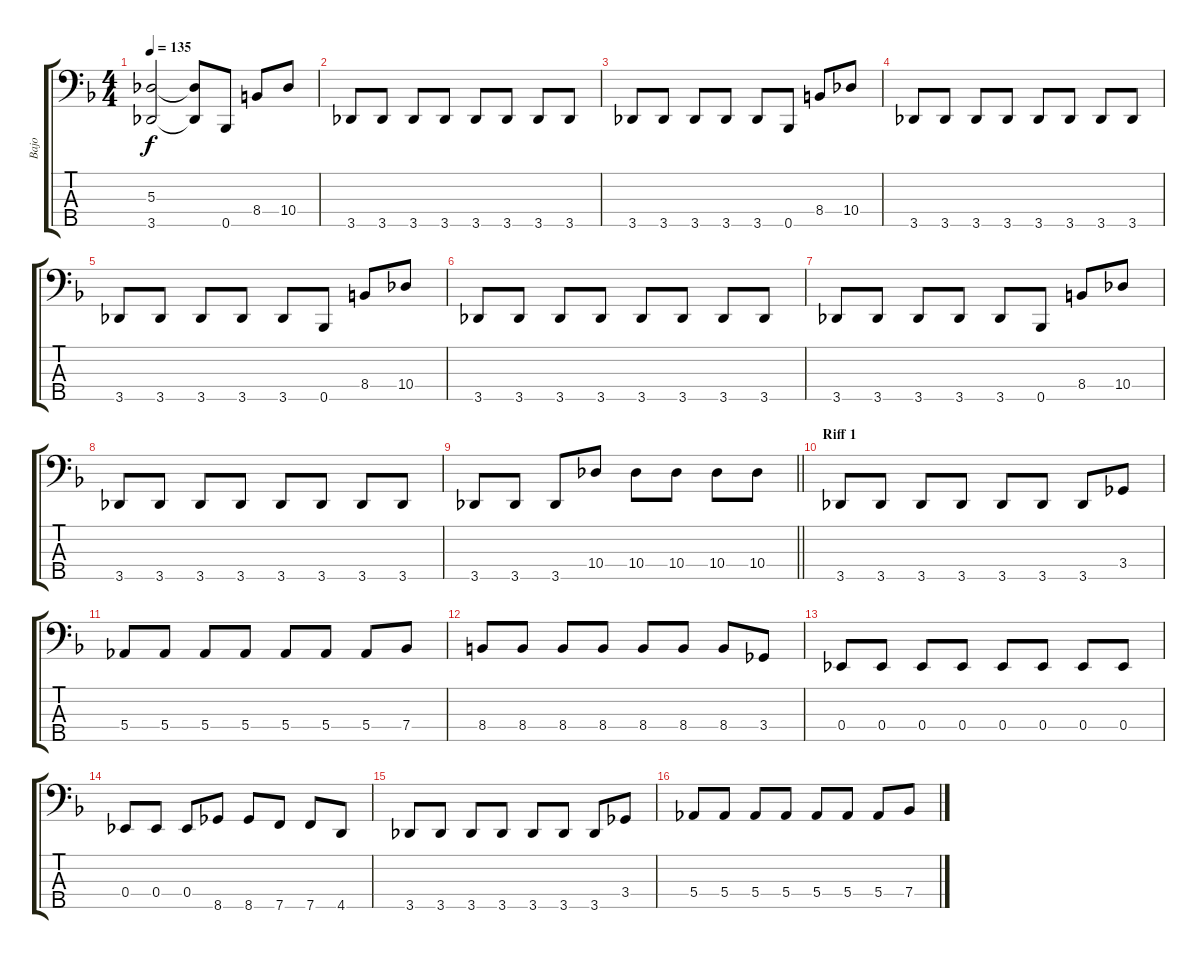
\track ("Bajo" "Bajo") {instrument electricbasspick}
\staff {score tabs}
\tuning (Gb2 Db2 Ab1 Eb1 Bb0) {hide}
\ts (4 4)
\tempo 135
\clef f4
\ks dminor
(5.3 3.5).2{dy f} (5.3{t} 3.5{t}).8 0.5.8 8.4.8 10.4.8 |
3.5.8 3.5.8 3.5.8 3.5.8 3.5.8 3.5.8 3.5.8 3.5.8 |
3.5.8 3.5.8 3.5.8 3.5.8 3.5.8 0.5.8 8.4.8 10.4.8 |
3.5.8 3.5.8 3.5.8 3.5.8 3.5.8 3.5.8 3.5.8 3.5.8 |
3.5.8 3.5.8 3.5.8 3.5.8 3.5.8 0.5.8 8.4.8 10.4.8 |
3.5.8 3.5.8 3.5.8 3.5.8 3.5.8 3.5.8 3.5.8 3.5.8 |
3.5.8 3.5.8 3.5.8 3.5.8 3.5.8 0.5.8 8.4.8 10.4.8 |
3.5.8 3.5.8 3.5.8 3.5.8 3.5.8 3.5.8 3.5.8 3.5.8 |
\barLineRight lightlight
3.5.8 3.5.8 3.5.8 10.4.8 10.4.8 10.4.8 10.4.8 10.4.8 |
\section ("" "Riff 1")
3.5.8 3.5.8 3.5.8 3.5.8 3.5.8 3.5.8 3.5.8 3.4.8 |
5.4.8 5.4.8 5.4.8 5.4.8 5.4.8 5.4.8 5.4.8 7.4.8 |
8.4.8 8.4.8 8.4.8 8.4.8 8.4.8 8.4.8 8.4.8 3.4.8 |
0.4.8 0.4.8 0.4.8 0.4.8 0.4.8 0.4.8 0.4.8 0.4.8 |
0.4.8 0.4.8 0.4.8 8.5.8 8.5.8 7.5.8 7.5.8 4.5.8 |
3.5.8 3.5.8 3.5.8 3.5.8 3.5.8 3.5.8 3.5.8 3.4.8 |
5.4.8 5.4.8 5.4.8 5.4.8 5.4.8 5.4.8 5.4.8 7.4.8
